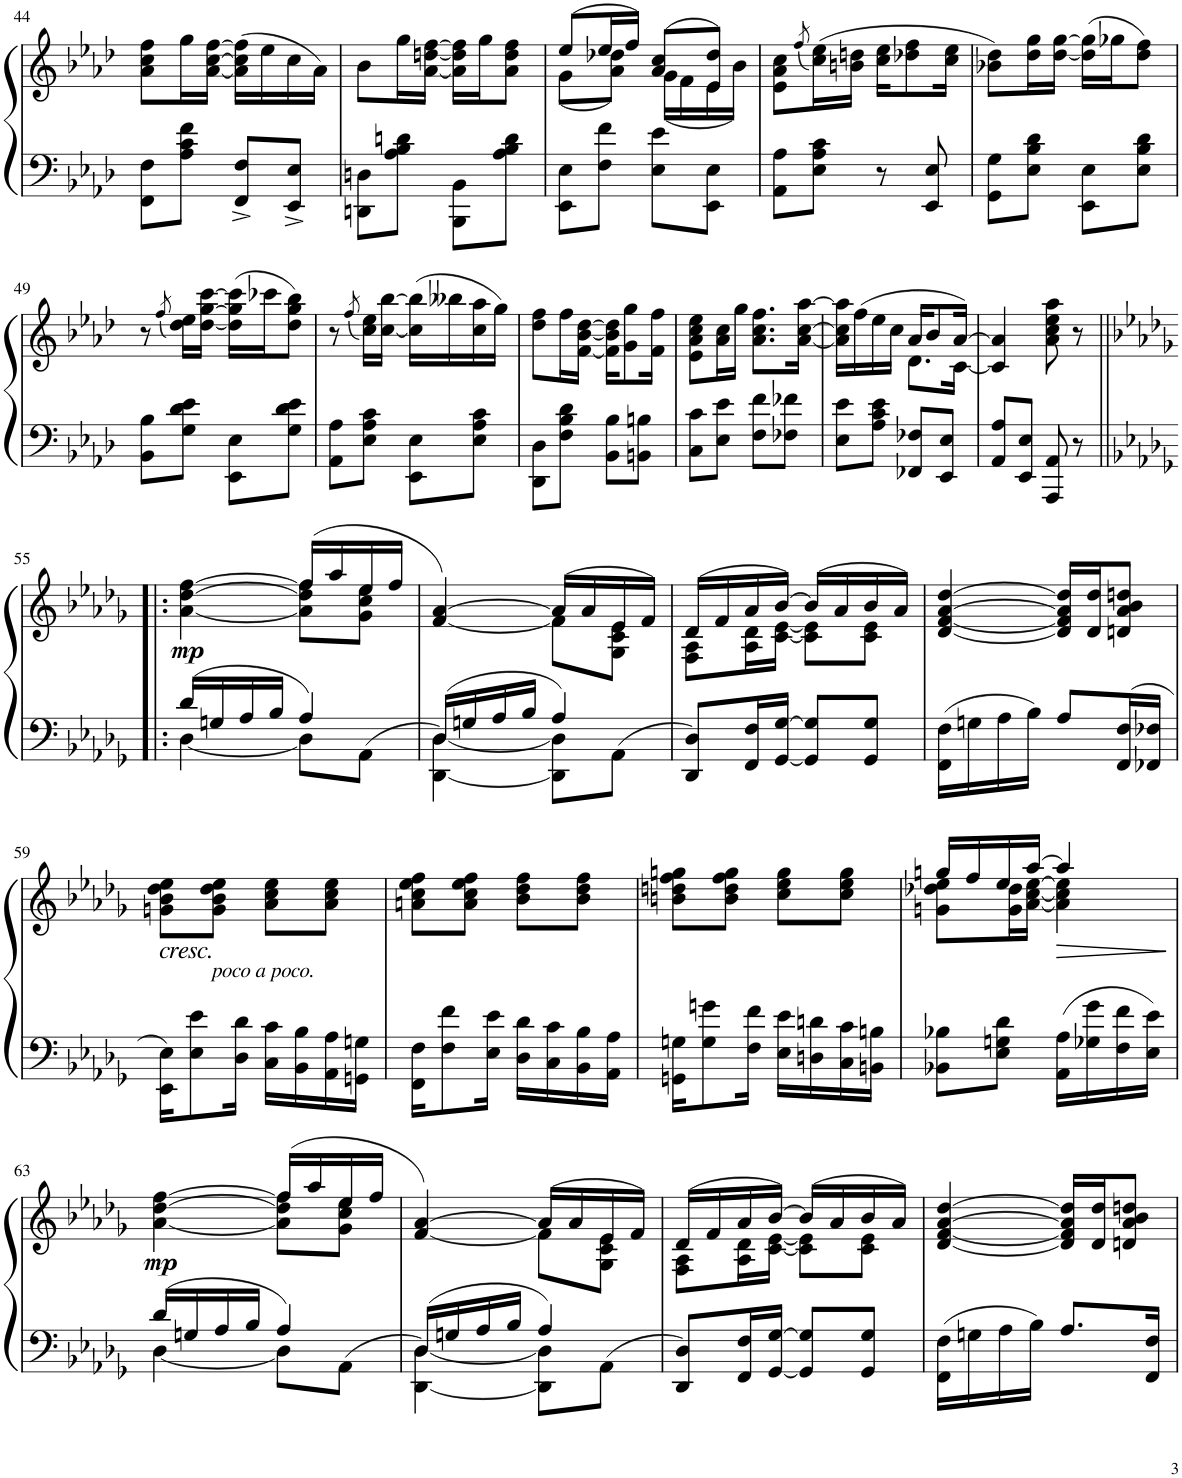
**kern	**kern	**dynam
*part1	*part1	*part1
*staff2	*staff1	*staff1/2
*I"Piano	*	*
*I'Pno.	*	*
!!LO:PB:g=z
*clefF4	*clefG2	*
*k[b-e-a-d-]	*k[b-e-a-d-]	*
*M2/4	*M2/4	*
=44	=44	=44
8FF\ 8F\L	8a-\ 8cc\ 8ff\L	.
8A-\ 8c\ 8f\J	16gg\L	.
.	[16a-\ [16cc\ [16ff\JJ	.
8FF/^ 8F/^L	(16a-\] 16cc\] 16ff\]LL	.
.	16ee-\	.
8EE-/^ 8E-/^J	16cc\	.
.	16a-\JJ)	.
=45	=45	=45
8DDn\ 8Dn\L	8b-\L	.
8A-\ 8B-\ 8dn\J	16gg\L	.
.	[16a-\ [<16ddn\ [16ff\JJ	.
8BBB-\ 8BB-\L	16a-\] 16dd\] 16ff\]LL	.
.	16gg\J	.
8A-\ 8B-\ 8d\J	8a-\ 8dd\ 8ff\J	.
=46	=46	=46
*	*^	*
8EE-\ 8E-\L	(8ee-/L	(8g\L	.
8F\ 8f\J	16ee-/L	8a-\ 8dd-X\J)	.
.	16ff/JJ)	.	.
8E-\ 8e-\L	(8a-/ 8cc/L	(16g\LL	.
.	.	16f\	.
8EE-\ 8E-\J	8e-/ 8dd-/J)	16e-\	.
.	.	16b-\JJ)	.
*	*v	*v	*
=47	=47	=47
8AA-\ 8A-\L	8e-\ 8a-\ 8cc\L	.
.	(8qff/	.
8E-\ 8A-\ 8c\J	(16cc\ 16ee-\L)	.
.	16bn\ 16ddn\JJ	.
8r	16cc\ 16ee-\KL	.
.	8dd-X\ 8ff\	.
8EE-/ 8E-/	.	.
.	16cc\ 16ee-\Jk	.
=48	=48	=48
8GG\ 8G\L	8b-X\ 8dd-\L)	.
8E-\ 8B-\ 8d-\J	16dd-\ 16gg\L	.
.	[16dd-\ [16gg\JJ	.
8EE-\ 8E-\L	(16dd-\] 16gg\]LL	.
.	16gg-X\J	.
8E-\ 8B-\ 8d-\J	8dd-\ 8ff\J)	.
!!LO:LB:g=z
=49	=49	=49
8BB-\ 8B-\L	8r	.
.	(8qff/	.
8G\ 8d-\ 8e-\J	16dd-\ 16ee-\LL)	.
.	[16dd-\ [16gg\ [16ccc\JJ	.
8EE-\ 8E-\L	(16dd-\] 16gg\] 16ccc\]LL	.
.	16ccc-X\J	.
8G\ 8d-\ 8e-\J	8dd-\ 8gg\ 8bb-\J)	.
=50	=50	=50
8AA-\ 8A-\L	8r	.
.	(8qff/	.
8E-\ 8A-\ 8c\J	16cc\ 16ee-\LL)	.
.	[16cc\ [16bb-\JJ	.
8EE-\ 8E-\L	(16cc\] 16bb-\]LL	.
.	16bb--X\	.
8E-\ 8A-\ 8c\J	16cc\ 16aa-\	.
.	16gg\JJ)	.
=51	=51	=51
8DD-\ 8D-\L	8dd-\ 8ff\L	.
8F\ 8B-\ 8d-\J	16ff\L	.
.	[16f\ [<16b-\ [16dd-\JJ	.
8BB-\ 8B-\L	16f\] 16b-\] 16dd-\]KL	.
.	8g\ 8gg\	.
8BBn\ 8Bn\J	.	.
.	16f\ 16ff\Jk	.
=52	=52	=52
8C\ 8c\L	8e-\ 8a-\ 8cc\ 8ee-\L	.
8E-\ 8e-\J	16a-\ 16cc\L	.
.	16gg\JJ	.
8F\ 8f\L	8.a-\ 8.cc\ 8.ff\L	.
8F-X\ 8f-X\J	.	.
.	[16a-\ [>16cc\ [>16aa-\Jk	.
=53	=53	=53
*	*^	*
8E-\ 8e-\L	16a-\] 16cc\] 16aa-\]LL	4ryy	.
.	(16ff\	.	.
8A-\ 8c\ 8e-\J	16ee-\	.	.
.	16cc\JJ	.	.
8FF-X/ 8F-X/L	16a-/KL	8.d-\L	.
.	8b-/	.	.
8EE-/ 8E-/J	.	.	.
.	[16a-/Jk)	[16c\Jk	.
*	*v	*v	*
=54	=54	=54
8AA-/ 8A-/L	4c/] 4a-/]	.
8EE-/ 8E-/J	.	.
8AAA-/ 8AA-/	8a-\ 8cc\ 8ee-\ 8aa-\	.
8r	8r	.
!!LO:LB:g=z
=55!|:	=55!|:	=55!|:
*k[b-e-a-d-g-]	*k[b-e-a-d-g-]	*
*^	*^	*
!	!	!	!	!LO:DY:b
16d-/LL	[4D-\	[4a-\ [>4dd-\ [>4ff\	4ryy	mp
16Gn/	.	.	.	.
16A-/	.	.	.	.
16B-/JJ	.	.	.	.
4A-/	8D-\L]	(16ff/LL	8a-\] 8dd-\] 8ff\]L	.
.	.	16aa-/	.	.
.	8AA-\J	16ee-/	8g-\ 8cc\ 8ee-\J	.
.	.	16ff/JJ	.	.
=56	=56	=56	=56	=56
16D-/LL	[4DD-\ [4D-\	[<4f/ [4a-/)	4ryy	.
16Gn/	.	.	.	.
16A-/	.	.	.	.
16B-/JJ	.	.	.	.
4A-/	8DD-\] 8D-\]L	(16a-/LL]	8f\L]	.
.	.	16a-/	.	.
.	8AA-\J	16e-/	8G-\ 8c\ 8e-\J	.
.	.	16f/JJ)	.	.
*v	*v	*	*	*
=57	=57	=57	=57
8DD-/ 8D-/L	(16d-/LL	8F\ 8A-\L	.
.	16f/	.	.
16FF/ 16F/L	16a-/	16A-\ 16d-\L	.
[16GG-/ [16G-/JJ	[16b-/JJ)	[16c\ [16e-\JJ	.
8GG-/] 8G-/]L	(16b-/LL]	8c\] 8e-\]L	.
.	16a-/	.	.
8GG-/ 8G-/J	16b-/	8c\ 8e-\J	.
.	16a-/JJ)	.	.
*	*v	*v	*
=58	=58	=58
16FF\ 16F\LL	[4d-/ [4f/ [>4a-/ [4dd-/	.
16Gn\	.	.
16A-\	.	.
16B-\JJ	.	.
8A-/L	16d-/] 16f/] 16a-/] 16dd-/]LL	.
.	16d-/ 16dd-/J	.
16FF/ 16F/L	8dn/ 8a-/ 8b-/ 8ddn/J	.
16FF-X/ 16F-X/JJ	.	.
!!LO:LB:g=z
=59	=59	=59
!	!LO:TX:b:i:t=cresc.	!
16EE-\ 16E-\KL	8gn\ 8b-\ 8dd-\ 8ee-\L	.
!LO:TX:a:i:t=poco a poco.	!	!
8E-\ 8e-\	.	.
.	8g\ 8b-\ 8dd-\ 8ee-\J	.
16D-\ 16d-\Jk	.	.
16C\ 16c\LL	8a-\ 8cc\ 8ee-\L	.
16BB-\ 16B-\	.	.
16AA-\ 16A-\	8a-\ 8cc\ 8ee-\J	.
16GGn\ 16Gn\JJ	.	.
=60	=60	=60
16FF\ 16F\KL	8an\ 8cc\ 8ee-\ 8ff\L	.
8F\ 8f\	.	.
.	8a\ 8cc\ 8ee-\ 8ff\J	.
16E-\ 16e-\Jk	.	.
16D-\ 16d-\LL	8b-\ 8dd-\ 8ff\L	.
16C\ 16c\	.	.
16BB-\ 16B-\	8b-\ 8dd-\ 8ff\J	.
16AA-\ 16A-\JJ	.	.
=61	=61	=61
16GGn\ 16Gn\KL	8bn\ 8ddn\ 8ff\ 8ggn\L	.
8G\ 8gn\	.	.
.	8b\ 8dd\ 8ff\ 8gg\J	.
16F\ 16f\Jk	.	.
16E-\ 16e-\LL	8cc\ 8ee-\ 8gg\L	.
16Dn\ 16dn\	.	.
16C\ 16c\	8cc\ 8ee-\ 8gg\J	.
16BBn\ 16Bn\JJ	.	.
=62	=62	=62
*	*^	*
8BB-X\ 8B-X\L	16ggn/LL	8gn\ 8dd-X\ 8ee-\L	.
.	16ff/	.	.
8E-\ 8Gn\ 8d-\J	16ee-/	16g\ 16dd-\L	.
.	[16aa-/JJ	[16a-\ [16cc\ [>16ee-\JJ	.
!	!	!	!LO:HP:b
16AA-\ 16A-\LL	4aa-/]	4a-\] 4cc\] 4ee-\]	>
16G-X\ 16g-\	.	.	.
16F\ 16f\	.	.	.
16E-\ 16e-\JJ	.	.	.
*	*v	*v	*
.	.	]
!!LO:LB:g=z
=63	=63	=63
*^	*^	*
!	!	!	!	!LO:DY:b
16d-/LL	[4D-\	[4a-\ [>4dd-\ [>4ff\	4ryy	mp
16Gn/	.	.	.	.
16A-/	.	.	.	.
16B-/JJ	.	.	.	.
4A-/	8D-\L]	(16ff/LL	8a-\] 8dd-\] 8ff\]L	.
.	.	16aa-/	.	.
.	8AA-\J	16ee-/	8g-\ 8cc\ 8ee-\J	.
.	.	16ff/JJ	.	.
=64	=64	=64	=64	=64
16D-/LL	[4DD-\ [4D-\	[<4f/ [4a-/)	4ryy	.
16Gn/	.	.	.	.
16A-/	.	.	.	.
16B-/JJ	.	.	.	.
4A-/	8DD-\] 8D-\]L	(16a-/LL]	8f\L]	.
.	.	16a-/	.	.
.	8AA-\J	16e-/	8G-\ 8c\ 8e-\J	.
.	.	16f/JJ)	.	.
*v	*v	*	*	*
=65	=65	=65	=65
8DD-/ 8D-/L	(16d-/LL	8F\ 8A-\L	.
.	16f/	.	.
16FF/ 16F/L	16a-/	16A-\ 16d-\L	.
[16GG-/ [16G-/JJ	[16b-/JJ)	[16c\ [16e-\JJ	.
8GG-/] 8G-/]L	(16b-/LL]	8c\] 8e-\]L	.
.	16a-/	.	.
8GG-/ 8G-/J	16b-/	8c\ 8e-\J	.
.	16a-/JJ)	.	.
*	*v	*v	*
=66	=66	=66
16FF\ 16F\LL	[4d-/ [4f/ [>4a-/ [4dd-/	.
16Gn\	.	.
16A-\	.	.
16B-\JJ	.	.
8.A-/L	16d-/] 16f/] 16a-/] 16dd-/]LL	.
.	16d-/ 16dd-/J	.
.	8dn/ 8a-/ 8b-/ 8ddn/J	.
16FF/ 16F/Jk	.	.
=	=	=
*-	*-	*-
